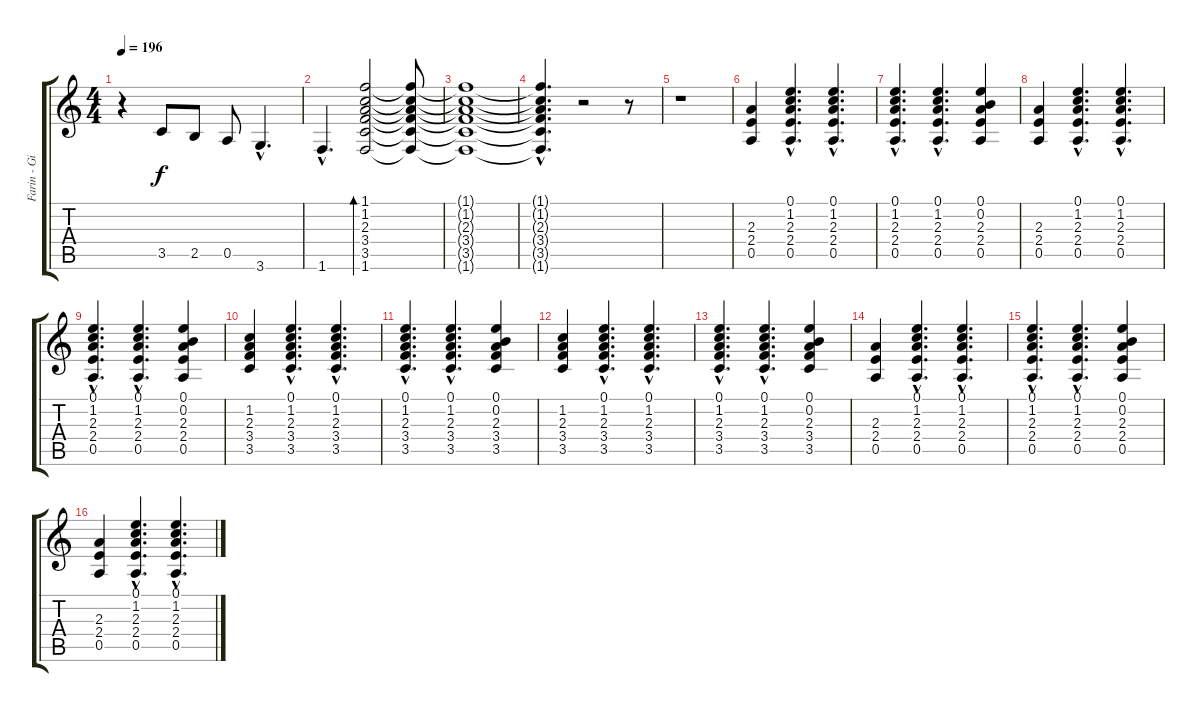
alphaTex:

\track ("Farin - Gitarre 1" "Farin - Gi") {instrument acousticguitarsteel}
\staff {score tabs}
\tuning (E4 B3 G3 D3 A2 E2) {hide}
\ts (4 4)
\tempo 196
\clef g2
\ks c
r.4{dy f} 3.5.8 2.5.8 0.5.8 3.6{hac}.4{d} |
1.6{hac}.4{d} (1.1 1.2 2.3 3.4 3.5 1.6).2{bd 60} (1.1{t} 1.2{t} 2.3{t} 3.4{t} 3.5{t} 1.6{t}).8 |
(1.1{t} 1.2{t} 2.3{t} 3.4{t} 3.5{t} 1.6{t}).1 |
(1.1{hac t} 1.2{hac t} 2.3{hac t} 3.4{hac t} 3.5{hac t} 1.6{hac t}).4{d} r.2 r.8 |
r.1 |
(2.3 2.4 0.5).4 (0.1{hac} 1.2{hac} 2.3{hac} 2.4{hac} 0.5{hac}).4{d} (0.1{hac} 1.2{hac} 2.3{hac} 2.4{hac} 0.5{hac}).4{d} |
(0.1{hac} 1.2{hac} 2.3{hac} 2.4{hac} 0.5{hac}).4{d} (0.1{hac} 1.2{hac} 2.3{hac} 2.4{hac} 0.5{hac}).4{d} (0.1 0.2 2.3 2.4 0.5).4 |
(2.3 2.4 0.5).4 (0.1{hac} 1.2{hac} 2.3{hac} 2.4{hac} 0.5{hac}).4{d} (0.1{hac} 1.2{hac} 2.3{hac} 2.4{hac} 0.5{hac}).4{d} |
(0.1{hac} 1.2{hac} 2.3{hac} 2.4{hac} 0.5{hac}).4{d} (0.1{hac} 1.2{hac} 2.3{hac} 2.4{hac} 0.5{hac}).4{d} (0.1 0.2 2.3 2.4 0.5).4 |
(1.2 2.3 3.4 3.5).4 (0.1{hac} 1.2{hac} 2.3{hac} 3.4{hac} 3.5{hac}).4{d} (0.1{hac} 1.2{hac} 2.3{hac} 3.4{hac} 3.5{hac}).4{d} |
(0.1{hac} 1.2{hac} 2.3{hac} 3.4{hac} 3.5{hac}).4{d} (0.1{hac} 1.2{hac} 2.3{hac} 3.4{hac} 3.5{hac}).4{d} (0.1 0.2 2.3 3.4 3.5).4 |
(1.2 2.3 3.4 3.5).4 (0.1{hac} 1.2{hac} 2.3{hac} 3.4{hac} 3.5{hac}).4{d} (0.1{hac} 1.2{hac} 2.3{hac} 3.4{hac} 3.5{hac}).4{d} |
(0.1{hac} 1.2{hac} 2.3{hac} 3.4{hac} 3.5{hac}).4{d} (0.1{hac} 1.2{hac} 2.3{hac} 3.4{hac} 3.5{hac}).4{d} (0.1 0.2 2.3 3.4 3.5).4 |
(2.3 2.4 0.5).4 (0.1{hac} 1.2{hac} 2.3{hac} 2.4{hac} 0.5{hac}).4{d} (0.1{hac} 1.2{hac} 2.3{hac} 2.4{hac} 0.5{hac}).4{d} |
(0.1{hac} 1.2{hac} 2.3{hac} 2.4{hac} 0.5{hac}).4{d} (0.1{hac} 1.2{hac} 2.3{hac} 2.4{hac} 0.5{hac}).4{d} (0.1 0.2 2.3 2.4 0.5).4 |
(2.3 2.4 0.5).4 (0.1{hac} 1.2{hac} 2.3{hac} 2.4{hac} 0.5{hac}).4{d} (0.1{hac} 1.2{hac} 2.3{hac} 2.4{hac} 0.5{hac}).4{d}
